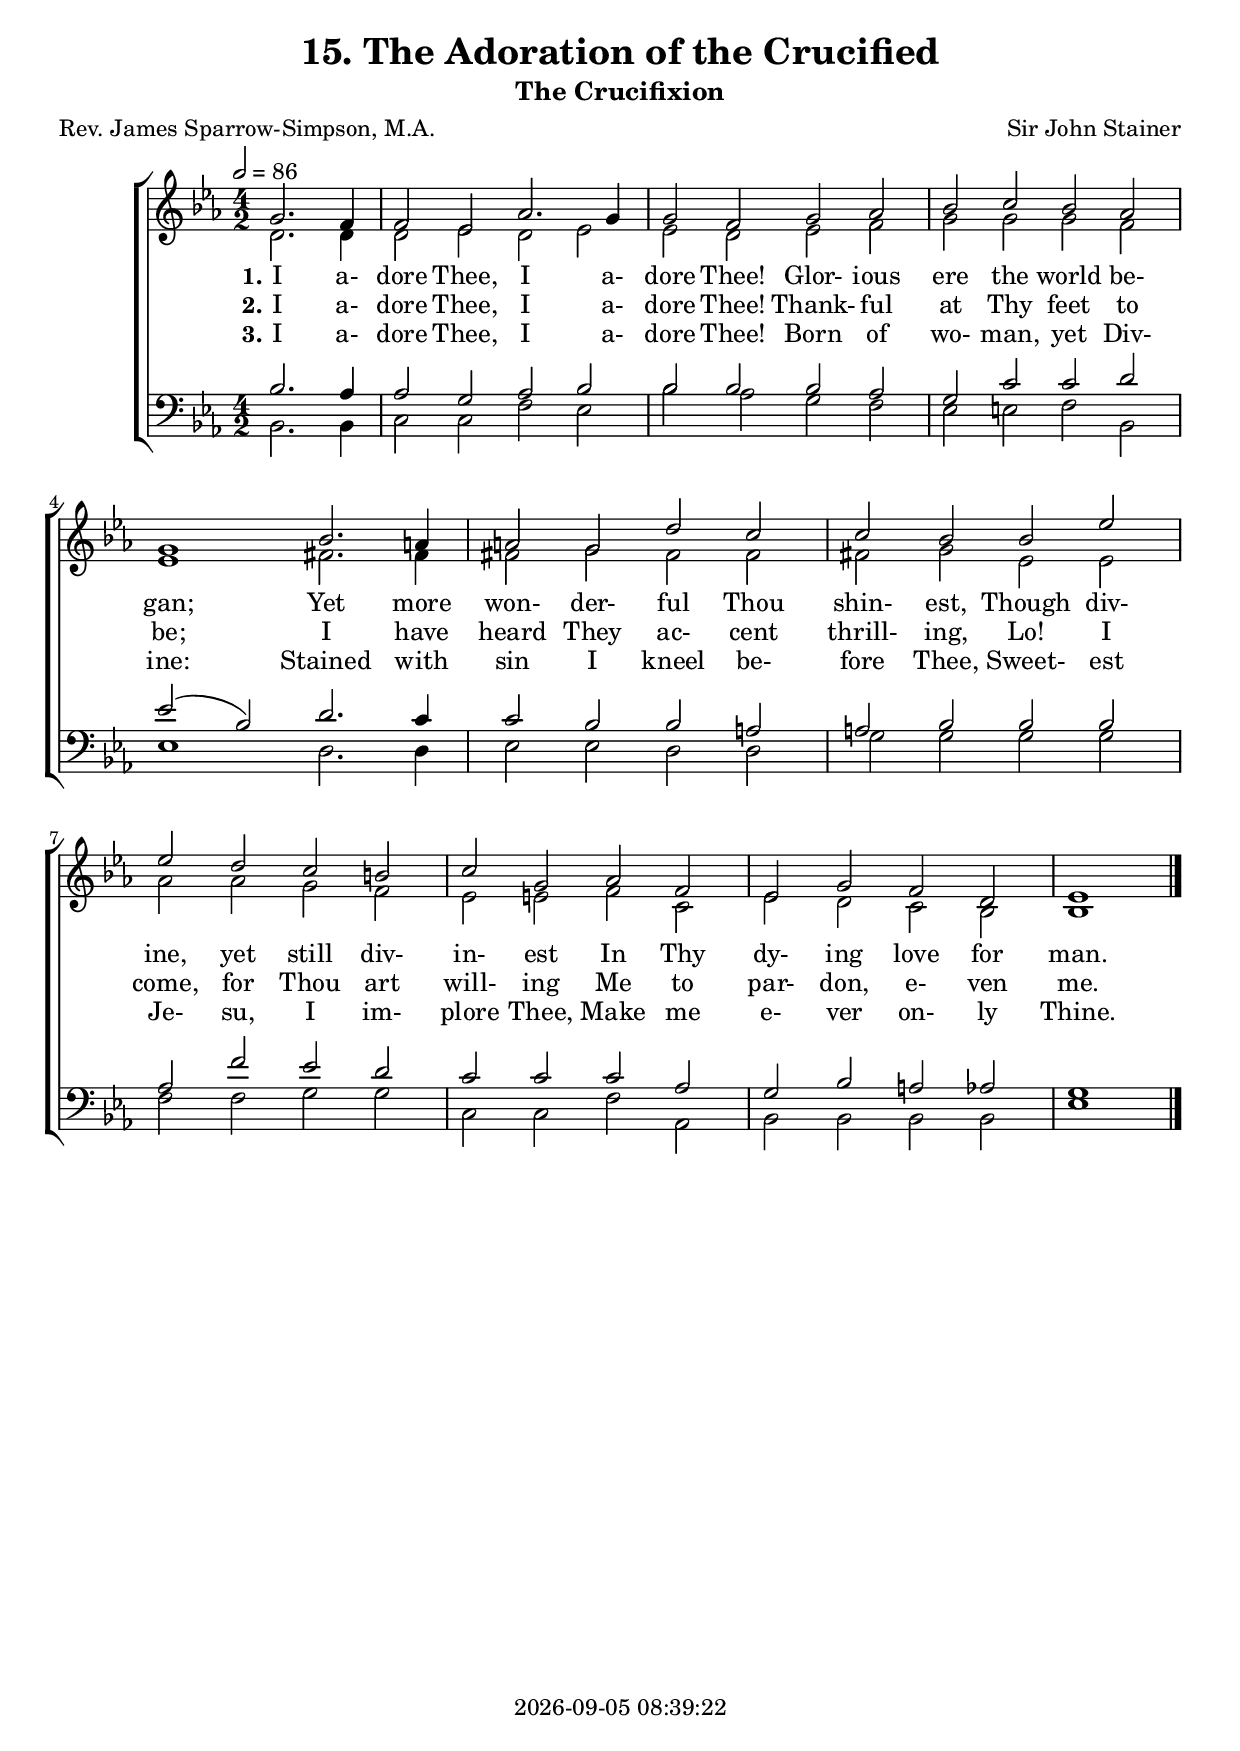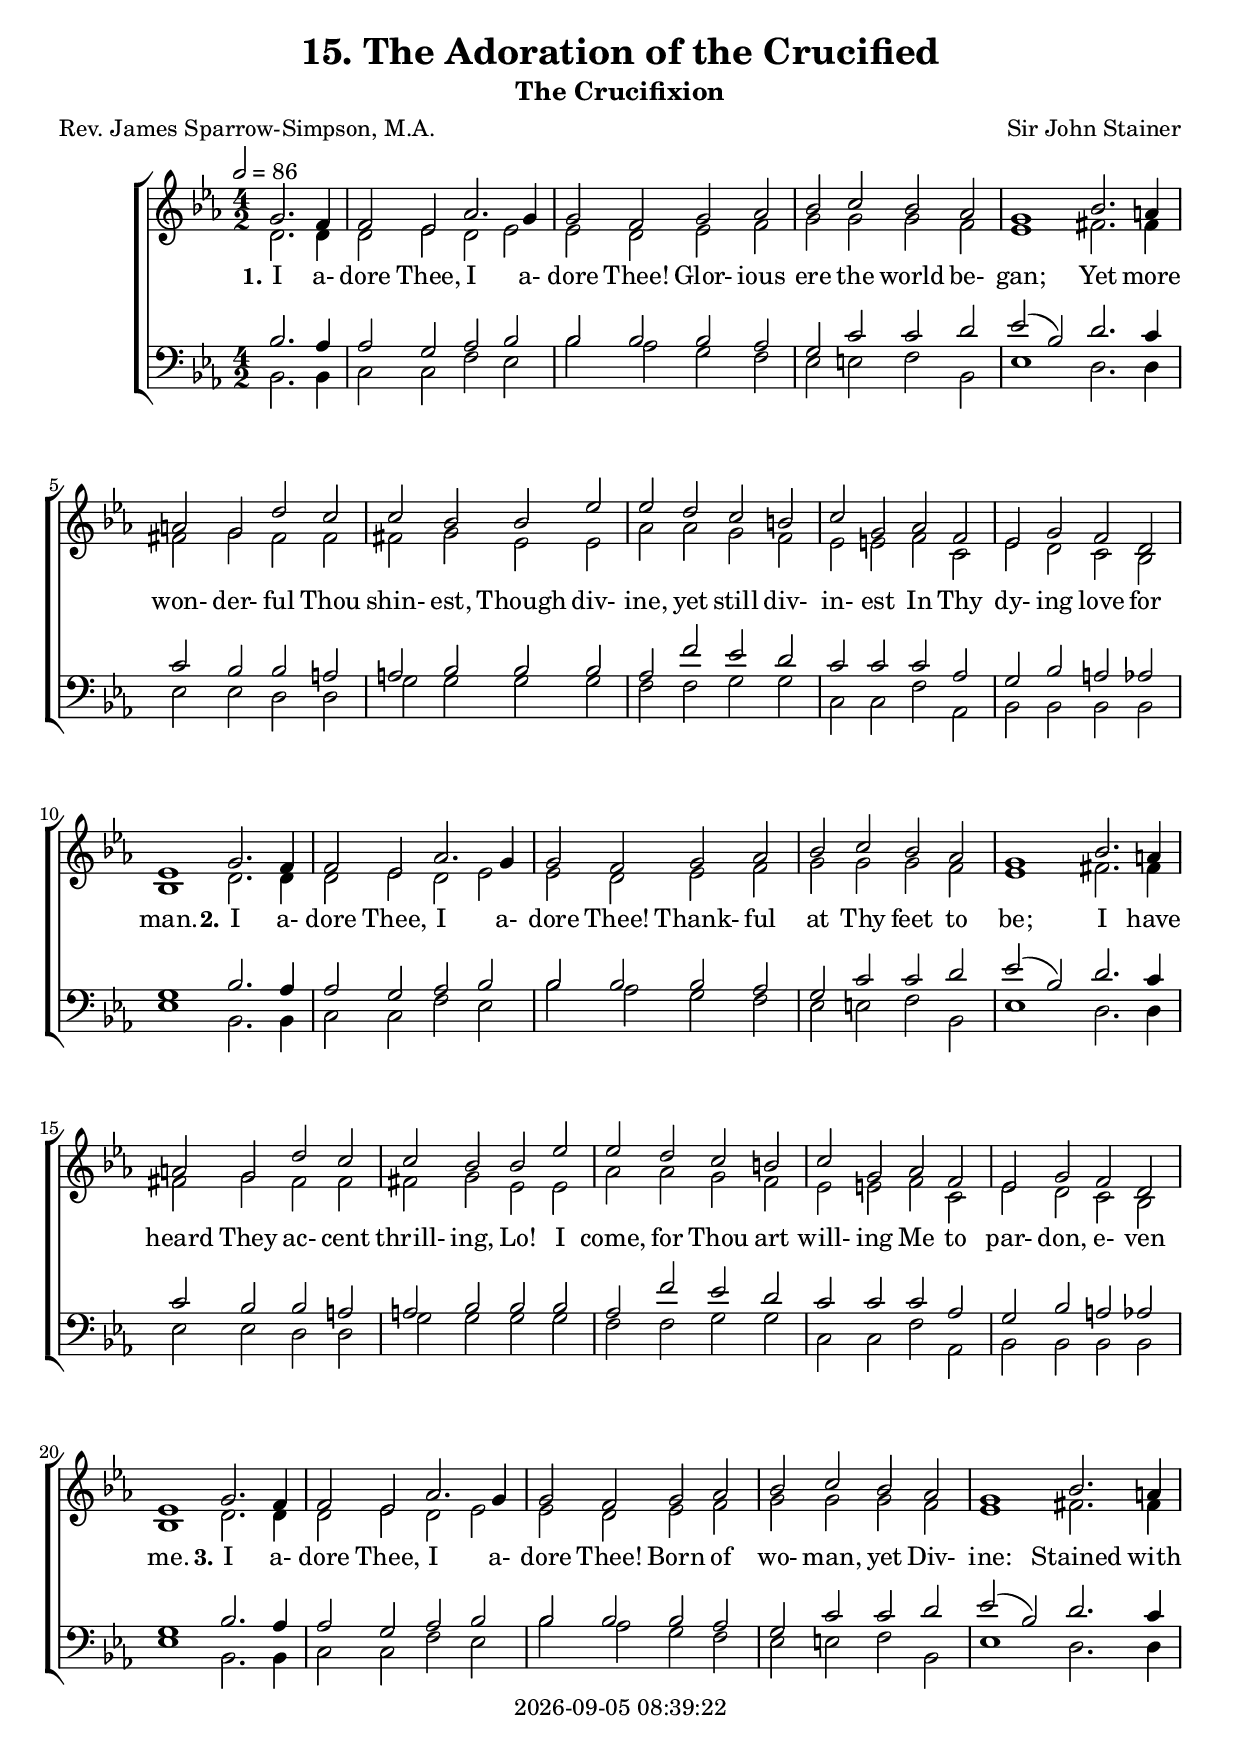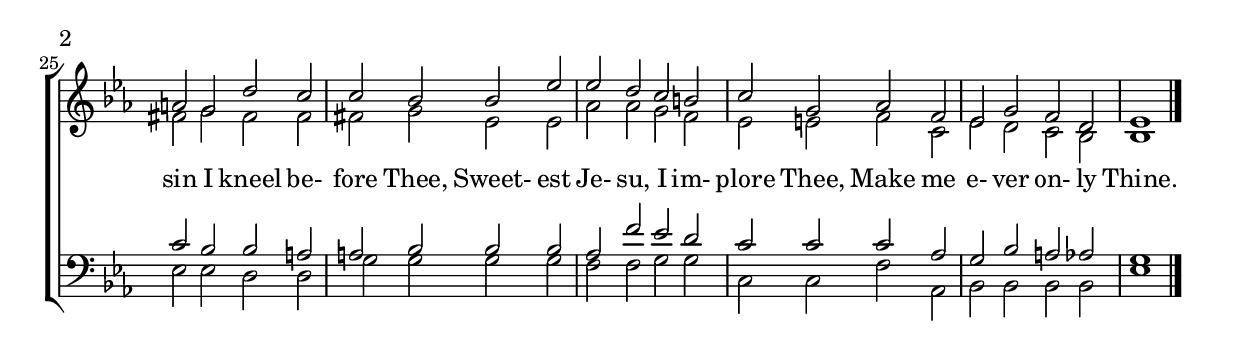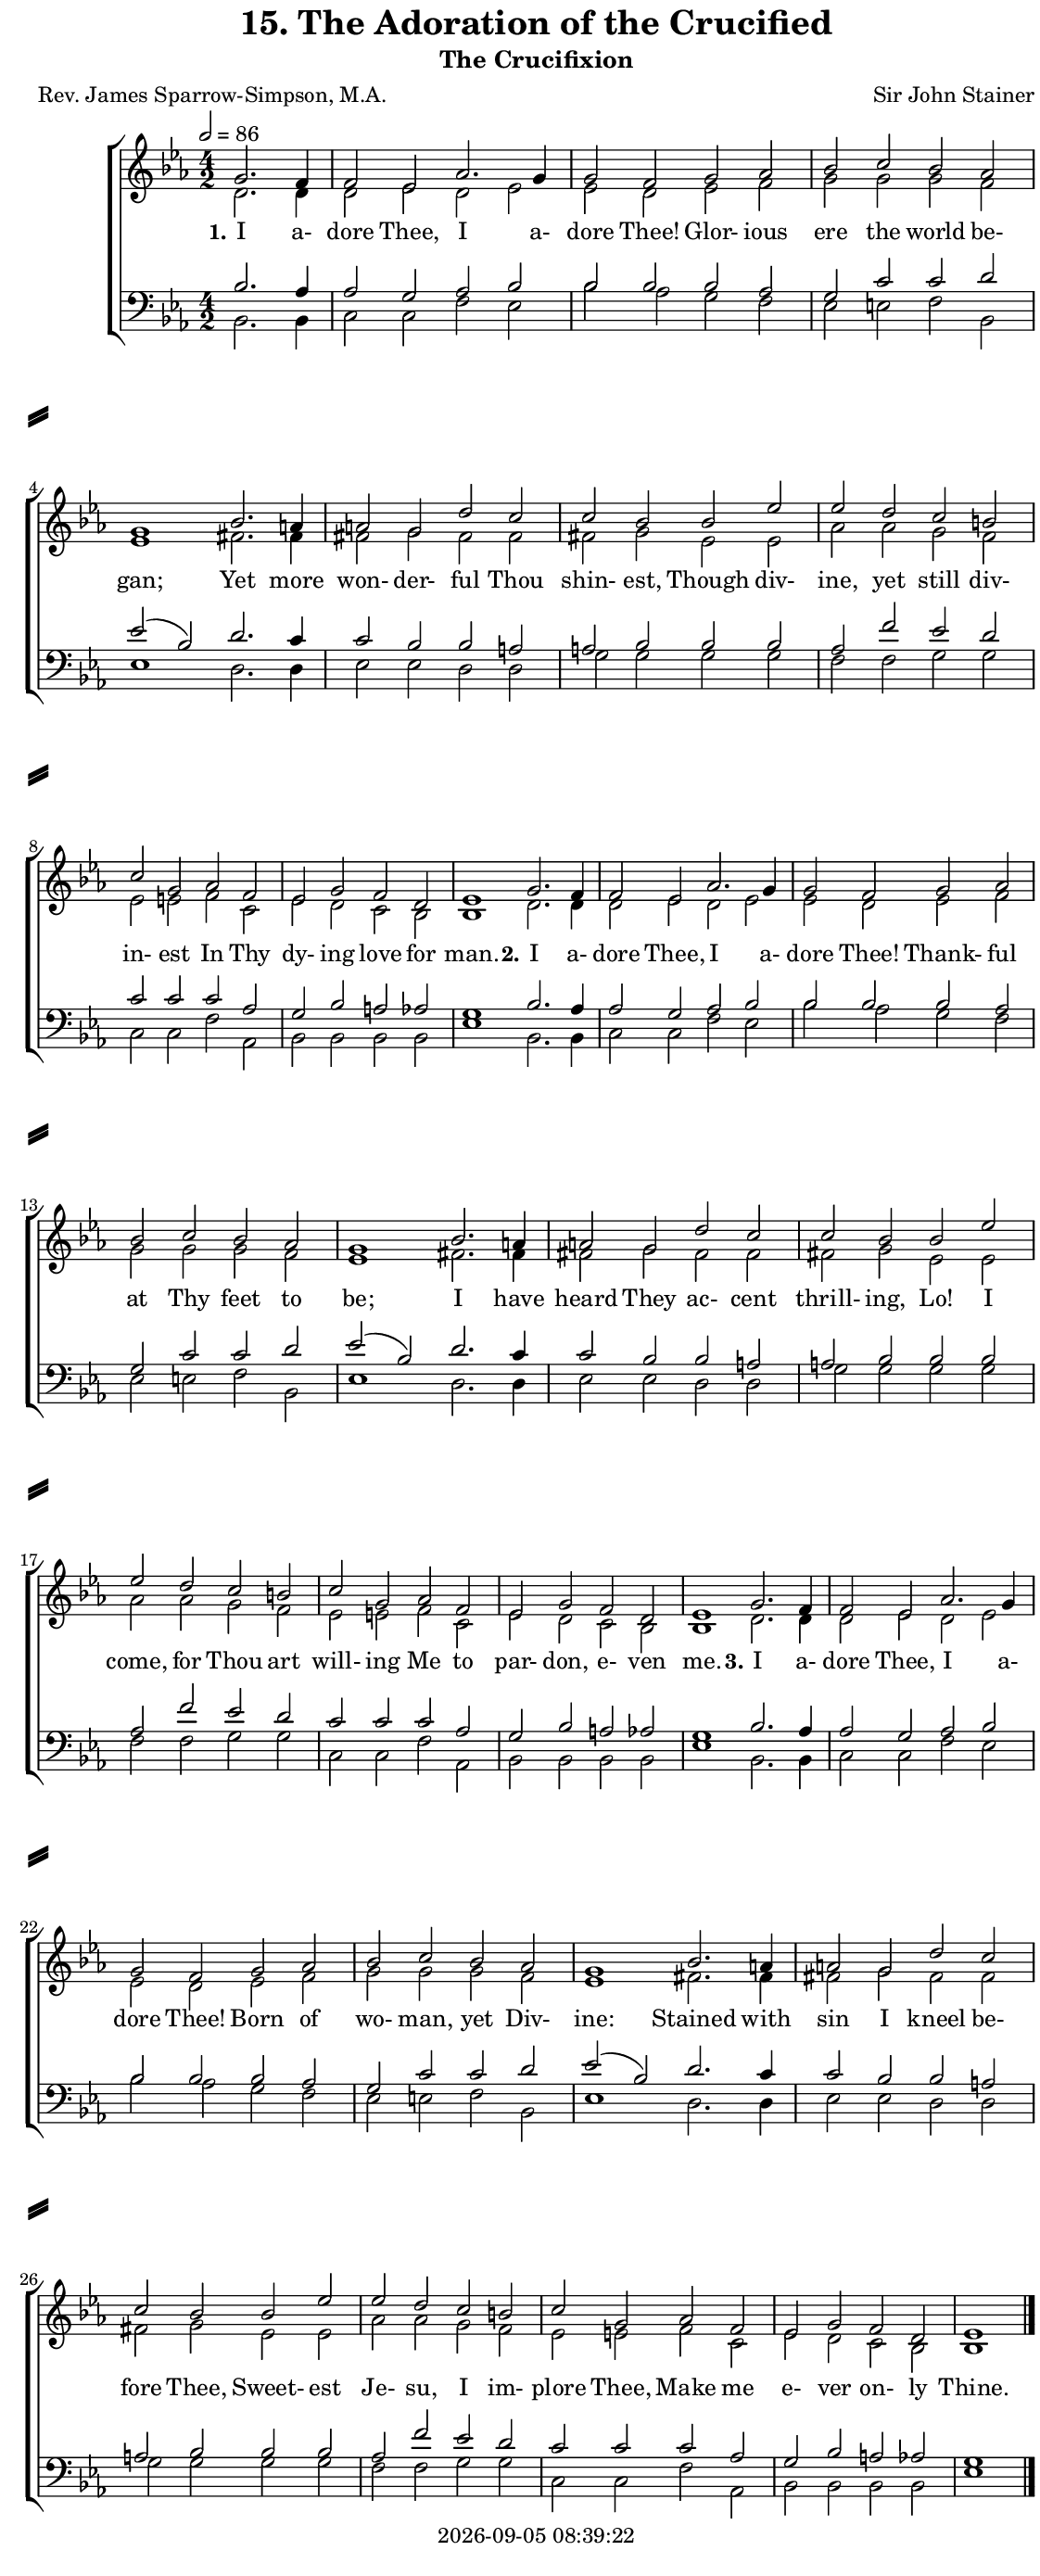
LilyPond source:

\version "2.19.82"

today = #(strftime "%Y-%m-%d %H:%M:%S" (localtime (current-time)))

\header {
% centered at top
%  dedication  = "dedication"
  title       = "15. The Adoration of the Crucified"
  subtitle    = "The Crucifixion"
%  subsubtitle = "subsubtitle"
%  instrument  = "instrument"
  
% arrangement of following lines:
%
%  poet    composer
%  meter   arranger
%  piece       opus

  composer    = "Sir John Stainer"
%  arranger    = "arranger"
%  opus        = "opus"

  poet        = "Rev. James Sparrow-Simpson, M.A."
%  meter       = "meter"
%  piece       = "piece"

% centered at bottom
% tagline     = "tagline" % default lilypond version
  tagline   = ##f
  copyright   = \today
}

#(set-global-staff-size 20)

global = {
  \key ees \major
  \time 4/2
  \tempo 2=86
  \partial 1
}

wordsOne = \lyricmode {
  \set stanza = "1."
  I a- dore Thee, I a- dore Thee!
  Glor- ious ere the world be- gan;
  Yet more won- der- ful Thou shin- est,
  Though div- ine, yet still div- in- est
  In Thy dy- ing love for man.
}

wordsTwo = \lyricmode {
  \set stanza = "2."
  I a- dore Thee, I a- dore Thee!
  Thank- ful at Thy feet to be;
  I have heard They ac- cent thrill- ing,
  Lo! I come, for Thou art will- ing
  Me to par- don, e- ven me.
}

wordsThree = \lyricmode {
  \set stanza = "3."
  I a- dore Thee, I a- dore Thee!
  Born of wo- man, yet Div- ine:
  Stained with sin I kneel be- fore Thee,
  Sweet- est Je- su, I im- plore Thee,
  Make me e- ver on- ly Thine.
}

soprano = \relative c'' {
  \repeat volta 3 {
    g2. f4
    f2 ees aes2. g4
    g2 f g aes
    bes2 c bes aes
    g1 bes2. a4
    a2 g d' c
    c2 bes bes ees
    ees2 d c b
    c2 g aes f
    ees2 g f d
    ees1
  }
}

alto = \relative c' {
  \repeat volta 3 {
    d2. d4
    d2 ees d ees
    ees2 d ees f
    g2 g g f
    ees1 fis2. fis4
    fis2 g fis fis
    fis2 g ees ees
    aes2 aes g f
    ees2 e f c
    ees2 d c bes
    bes1
  }
}

tenor = \relative c' {
  \repeat volta 3 {
    bes2. aes4
    aes2 g aes bes
    bes2 bes bes aes
    g2 c c d
    ees2(bes) d2. c4
    c2 bes bes a
    a2 bes bes bes
    aes2 f' ees d
    c2 c c aes
    g2 bes a aes
    g1
  }
}

bass= \relative c {
  \repeat volta 3 {
    bes2. bes4
    c2 c f ees
    bes'2 aes g f
    ees2 e f bes,
    ees1 d2. d4
    ees2 ees d d
    g2 g g g
    f2 f g g
    c,2 c f aes,
    bes2 bes bes bes
    ees1
  }
}

\book {
  \bookOutputSuffix "repeat"
  \score {
      <<
        \new ChoirStaff <<
                                % Joint soprano/alto staff
          \new Staff <<
            \new Voice = "soprano" { \global \voiceOne \soprano \bar "|."}
            \new Voice = "alto"    { \global \voiceTwo \alto             }
            \new Lyrics \lyricsto "soprano" { \wordsOne   }
            \new Lyrics \lyricsto "soprano" { \wordsTwo   }
            \new Lyrics \lyricsto "soprano" { \wordsThree }
          >>
                                % Joint tenor/bass staff
          \new Staff <<
            \clef "bass"
%            \new Voice = "tenor" { \global \voiceOne \tenor \tenor }
%            \new Voice = "bass"  { \global \voiceTwo \bass  \bass  }
            \new Voice = "tenor" { \global \voiceOne \tenor  }
            \new Voice = "bass"  { \global \voiceTwo \bass   }
          >>
        >>
      >>
    \layout {
      indent = 1.5\cm
      \context {
        \Staff \RemoveAllEmptyStaves
      }
    }
  }
}

\book {
  \bookOutputSuffix "single"
  \score {
      <<
        \new ChoirStaff <<
                                % Joint soprano/alto staff
          \new Staff <<
            \new Voice = "soprano" { \global \voiceOne \unfoldRepeats \soprano \bar "|."}
            \new Voice = "alto"    { \global \voiceTwo \unfoldRepeats \alto    }
            \new Lyrics \lyricsto "soprano" { \wordsOne  
                                              \wordsTwo  
                                              \wordsThree
                                            }
          >>
                                % Joint tenor/bass staff
          \new Staff <<
            \clef "bass"
            \new Voice = "tenor" { \global \voiceOne \unfoldRepeats \tenor }
            \new Voice = "bass"  { \global \voiceTwo \unfoldRepeats \bass  }
          >>
        >>
      >>
    \layout {
      indent = 1.5\cm
      \context {
        \Staff \RemoveAllEmptyStaves
      }
    }
  }
}

\book {
  \bookOutputSuffix "singlepage"
  \paper {
    top-margin = 0
    left-margin = 7
    right-margin = 1
    paper-width = 190\mm
    page-breaking = #ly:one-page-breaking
    system-system-spacing.basic-distance = #22
    system-separator-markup = \slashSeparator
  }
  \score {
      <<
        \new ChoirStaff <<
                                % Joint soprano/alto staff
          \new Staff <<
            \new Voice = "soprano" { \global \voiceOne \unfoldRepeats \soprano \bar "|."}
            \new Voice = "alto"    { \global \voiceTwo \unfoldRepeats \alto    }
            \new Lyrics \lyricsto "soprano" { \wordsOne  
                                              \wordsTwo  
                                              \wordsThree
                                            }
          >>
                                % Joint tenor/bass staff
          \new Staff <<
            \clef "bass"
            \new Voice = "tenor" { \global \voiceOne \unfoldRepeats \tenor }
            \new Voice = "bass"  { \global \voiceTwo \unfoldRepeats \bass  }
          >>
        >>
      >>
    \layout {
      indent = 1.5\cm
      \context {
        \Staff \RemoveAllEmptyStaves
      }
    }
  }
}
